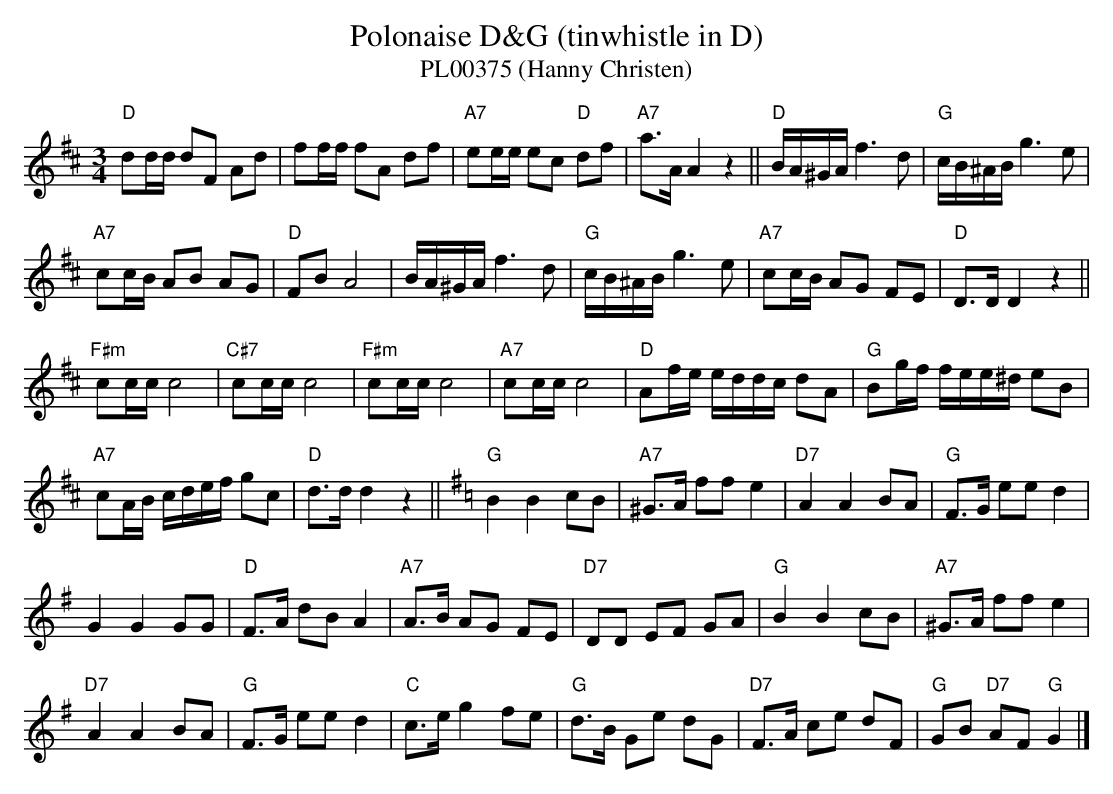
X:1
T:Polonaise D&G (tinwhistle in D)
T:PL00375 (Hanny Christen)
M:3/4
L:1/8
K:D %%MIDI gchordon
"D"dd/2d/2 dF Ad | ff/2f/2 fA df | "A7"ee/2e/2 ec "D"df | "A7"a>AA2z2 || "D"B/2A/2^G/2A/2 f3d | "G"c/2B/2^A/2B/2 g3e |
"A7"cc/2B/2 AB AG | "D"FBA4 | B/2A/2^G/2A/2 f3d | "G"c/2B/2^A/2B/2 g3e | "A7"cc/2B/2 AG FE | "D"D>D D2z2 ||
"F#m"cc/2c/2c4 | "C#7"cc/2c/2c4 | "F#m"cc/2c/2c4 | "A7"cc/2c/2c4 | "D"Af/2e/2 e/2d/2d/2c/2 dA | "G"Bg/2f/2 f/2e/2e/2^d/2 eB |
"A7"cA/2B/2 c/2d/2e/2f/2 gc | "D"d>dd2z2 || [K:G] "G"B2B2cB | "A7"^G>A ff e2 | "D7"A2A2BA | "G"F>G eed2 |
G2G2GG | "D"F>A dBA2 | "A7"A>B AG FE | "D7"DD EF GA | "G"B2B2cB | "A7"^G>A ffe2 |
"D7"A2A2BA | "G"F>G eed2 | "C"c>eg2fe | "G"d>B Ge dG | "D7"F>A ce dF | "G"GB "D7"AF "G"G2 |]
